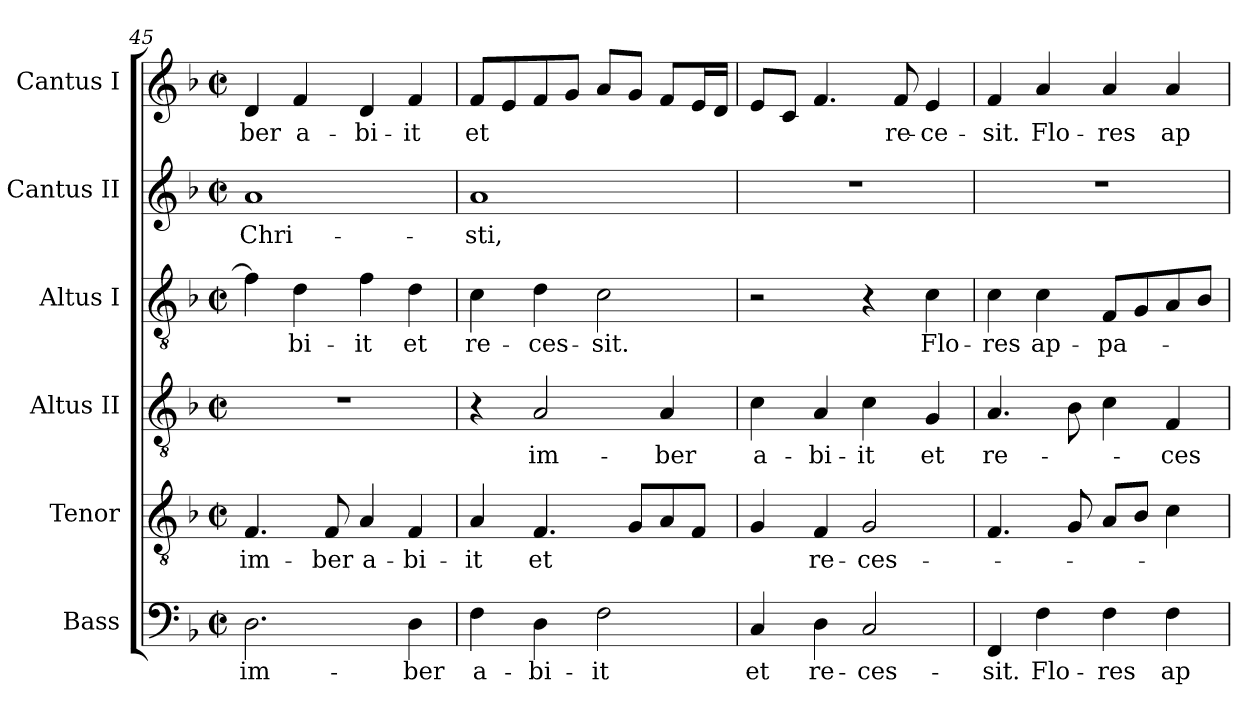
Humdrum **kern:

**kern	**text	**kern	**text	**kern	**text	**kern	**text	**kern	**text	**kern	**text
*part6	*part6	*part5	*part5	*part4	*part4	*part3	*part3	*part2	*part2	*part1	*part1
*staff6	*staff6	*staff5	*staff5	*staff4	*staff4	*staff3	*staff3	*staff2	*staff2	*staff1	*staff1
*I"Bass	*	*I"Tenor	*	*I"Altus II	*	*I"Altus I	*	*I"Cantus II	*	*I"Cantus I	*
*I'B.	*	*I'T.	*	*I'A. II	*	*I'A. I	*	*I'S. II	*	*I'S. I	*
*clefF4	*	*clefGv2	*	*clefGv2	*	*clefGv2	*	*clefG2	*	*clefG2	*
*	*	*ITrd7c12	*	*	*	*	*	*	*	*	*
*k[b-]	*	*k[b-]	*	*k[b-]	*	*k[b-]	*	*k[b-]	*	*k[b-]	*
*F:	*	*F:	*	*F:	*	*F:	*	*F:	*	*F:	*
*M2/2	*	*M2/2	*	*M2/2	*	*M2/2	*	*M2/2	*	*M2/2	*
*met(c|)	*	*met(c|)	*	*met(c|)	*	*met(c|)	*	*met(c|)	*	*met(c|)	*
=45	=45	=45	=45	=45	=45	=45	=45	=45	=45	=45	=45
!	!LO:LY:b:color=#000000	!	!	!	!	!	!	!	!	!	!
!	!	!	!LO:LY:b:color=#000000	!	!	!	!	!	!	!	!
!	!	!	!	!	!	!	!	!	!LO:LY:b:color=#000000	!	!
!	!	!	!	!	!	!	!	!	!	!	!LO:LY:b:color=#000000
2.Di\	im-	4.FFi/	im-	1r	.	4fi\]	.	1ai	Chri-	4di/	-ber
!	!	!	!	!	!	!	!LO:LY:b:color=#000000	!	!	!	!
!	!	!	!	!	!	!	!	!	!	!	!LO:LY:b:color=#000000
.	.	.	.	.	.	4di\	-bi-	.	.	4fi/	a-
!	!	!	!LO:LY:b:color=#000000	!	!	!	!	!	!	!	!
.	.	8FFi/	-ber	.	.	.	.	.	.	.	.
!	!	!	!LO:LY:b:color=#000000	!	!	!	!	!	!	!	!
!	!	!	!	!	!	!	!LO:LY:b:color=#000000	!	!	!	!
!	!	!	!	!	!	!	!	!	!	!	!LO:LY:b:color=#000000
.	.	4AAi/	a-	.	.	4fi\	-it	.	.	4di/	-bi-
!	!LO:LY:b:color=#000000	!	!	!	!	!	!	!	!	!	!
!	!	!	!LO:LY:b:color=#000000	!	!	!	!	!	!	!	!
!	!	!	!	!	!	!	!LO:LY:b:color=#000000	!	!	!	!
!	!	!	!	!	!	!	!	!	!	!	!LO:LY:b:color=#000000
4Di\	-ber	4FFi/	-bi-	.	.	4di\	et	.	.	4fi/	-it
=46	=46	=46	=46	=46	=46	=46	=46	=46	=46	=46	=46
!	!LO:LY:b:color=#000000	!	!	!	!	!	!	!	!	!	!
!	!	!	!LO:LY:b:color=#000000	!	!	!	!	!	!	!	!
!	!	!	!	!	!	!	!LO:LY:b:color=#000000	!	!	!	!
!	!	!	!	!	!	!	!	!	!LO:LY:b:color=#000000	!	!
!	!	!	!	!	!	!	!	!	!	!	!LO:LY:b:color=#000000
4Fi\	a-	4AAi/	-it	4r	.	4ci\	re-	1ai	-sti,	8fi/L	et
.	.	.	.	.	.	.	.	.	.	8ei/	.
!	!LO:LY:b:color=#000000	!	!	!	!	!	!	!	!	!	!
!	!	!	!LO:LY:b:color=#000000	!	!	!	!	!	!	!	!
!	!	!	!	!	!LO:LY:b:color=#000000	!	!	!	!	!	!
!	!	!	!	!	!	!	!LO:LY:b:color=#000000	!	!	!	!
4Di\	-bi-	4.FFi/	et	2Ai/	im-	4di\	-ces-	.	.	8fi/	.
.	.	.	.	.	.	.	.	.	.	8gi/J	.
!	!LO:LY:b:color=#000000	!	!	!	!	!	!	!	!	!	!
!	!	!	!	!	!	!	!LO:LY:b:color=#000000	!	!	!	!
2Fi\	-it	.	.	.	.	2ci\	-sit.	.	.	8ai/L	.
.	.	8GGi/L	.	.	.	.	.	.	.	8gi/J	.
!	!	!	!	!	!LO:LY:b:color=#000000	!	!	!	!	!	!
.	.	8AAi/	.	4Ai/	-ber	.	.	.	.	8fi/L	.
.	.	8FFi/J	.	.	.	.	.	.	.	16ei/L	.
.	.	.	.	.	.	.	.	.	.	16di/JJ	.
=47	=47	=47	=47	=47	=47	=47	=47	=47	=47	=47	=47
!	!LO:LY:b:color=#000000	!	!	!	!	!	!	!	!	!	!
!	!	!	!	!	!LO:LY:b:color=#000000	!	!	!	!	!	!
4Ci/	et	4GGi/	.	4ci\	a-	2r	.	1r	.	8ei/L	.
.	.	.	.	.	.	.	.	.	.	8ci/J	.
!	!LO:LY:b:color=#000000	!	!	!	!	!	!	!	!	!	!
!	!	!	!LO:LY:b:color=#000000	!	!	!	!	!	!	!	!
!	!	!	!	!	!LO:LY:b:color=#000000	!	!	!	!	!	!
4Di\	re-	4FFi/	re-	4Ai/	-bi-	.	.	.	.	4.fi/	.
!	!LO:LY:b:color=#000000	!	!	!	!	!	!	!	!	!	!
!	!	!	!LO:LY:b:color=#000000	!	!	!	!	!	!	!	!
!	!	!	!	!	!LO:LY:b:color=#000000	!	!	!	!	!	!
2Ci/	-ces-	2GGi/	-ces-	4ci\	-it	4r	.	.	.	.	.
!	!	!	!	!	!	!	!	!	!	!	!LO:LY:b:color=#000000
.	.	.	.	.	.	.	.	.	.	8fi/	re-
!	!	!	!	!	!LO:LY:b:color=#000000	!	!	!	!	!	!
!	!	!	!	!	!	!	!LO:LY:b:color=#000000	!	!	!	!
!	!	!	!	!	!	!	!	!	!	!	!LO:LY:b:color=#000000
.	.	.	.	4Gi/	et	4ci\	Flo-	.	.	4ei/	-ce-
=48	=48	=48	=48	=48	=48	=48	=48	=48	=48	=48	=48
!	!LO:LY:b:color=#000000	!	!	!	!	!	!	!	!	!	!
!	!	!	!	!	!LO:LY:b:color=#000000	!	!	!	!	!	!
!	!	!	!	!	!	!	!LO:LY:b:color=#000000	!	!	!	!
!	!	!	!	!	!	!	!	!	!	!	!LO:LY:b:color=#000000
4FFi/	-sit.	4.FFi/	.	4.Ai/	re-	4ci\	-res	1r	.	4fi/	-sit.
!	!LO:LY:b:color=#000000	!	!	!	!	!	!	!	!	!	!
!	!	!	!	!	!	!	!LO:LY:b:color=#000000	!	!	!	!
!	!	!	!	!	!	!	!	!	!	!	!LO:LY:b:color=#000000
4Fi\	Flo-	.	.	.	.	4ci\	ap-	.	.	4ai/	Flo-
.	.	8GGi/	.	8B-i\	.	.	.	.	.	.	.
!	!LO:LY:b:color=#000000	!	!	!	!	!	!	!	!	!	!
!	!	!	!	!	!	!	!LO:LY:b:color=#000000	!	!	!	!
!	!	!	!	!	!	!	!	!	!	!	!LO:LY:b:color=#000000
4Fi\	-res	8AAi/L	.	4ci\	.	8Fi/L	-pa-	.	.	4ai/	-res
.	.	8BB-i/J	.	.	.	8Gi/	.	.	.	.	.
!	!LO:LY:b:color=#000000	!	!	!	!	!	!	!	!	!	!
!	!	!	!	!	!LO:LY:b:color=#000000	!	!	!	!	!	!
!	!	!	!	!	!	!	!	!	!	!	!LO:LY:b:color=#000000
4Fi\	ap-	4Ci\	.	4Fi/	-ces-	8Ai/	.	.	.	4ai/	ap-
.	.	.	.	.	.	8B-i/J	.	.	.	.	.
=	=	=	=	=	=	=	=	=	=	=	=
*-	*-	*-	*-	*-	*-	*-	*-	*-	*-	*-	*-
